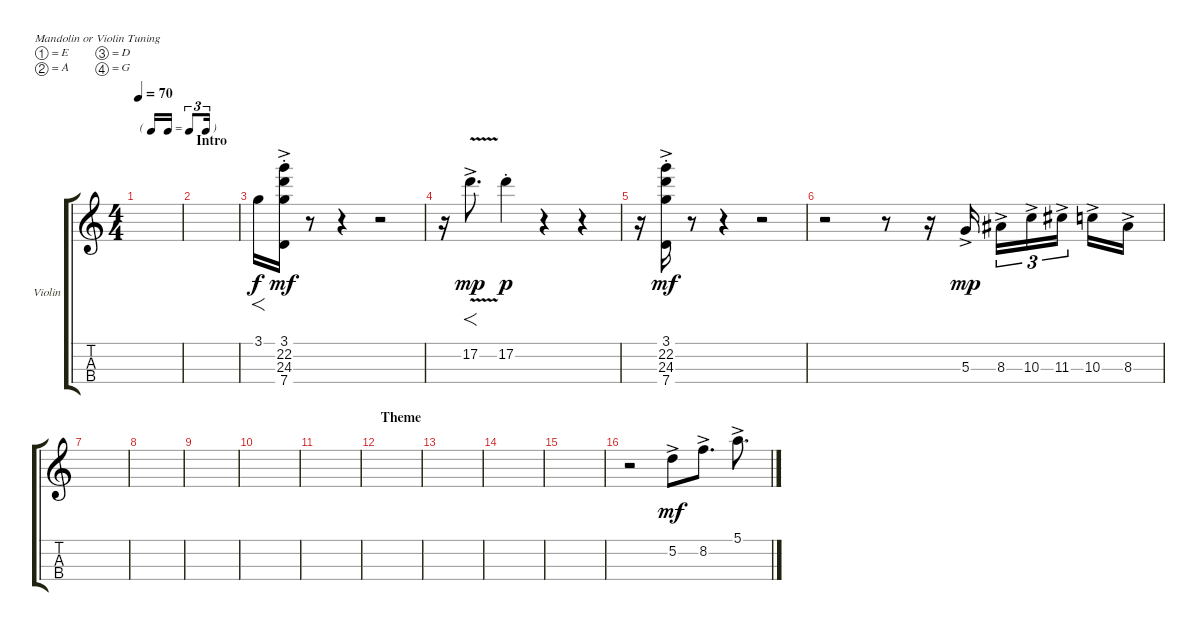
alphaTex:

\bracketExtendMode groupsimilarinstruments
\firstSystemTrackNameOrientation horizontal
\otherSystemsTrackNameOrientation horizontal
\track ("Accordion" "Violin") {instrument violin}
\staff {score tabs}
\tuning (E5 A4 D4 G3)
\ts (4 4)
\tf triplet16th
\tempo 70
\clef g2
\ks c
|
\section ("" "Intro")
\scale
0.266376 |
\scale
0.467249
\ks aminor
3.1.16{f} (3.1{ac st} 24.3{st} 7.4{st} 22.2).16{dy mf} r.8 r.4 r.2 |
\scale
0.266376 r.16 17.2{v ac}.8{f d dy mp} 17.2{st}.4{dy p} r.4 r.4 |
r.16 (3.1{ac st} 24.3{st} 7.4{st} 22.2).16{dy mf} r.8 r.4 r.2 |
r.2 r.8 r.16 5.3{ac}.16{dy mp} 8.3{ac}.16{tu (3 2)} 10.3{ac}.16{tu (3 2)} 11.3{ac}.16{tu (3 2)} 10.3{ac}.16 8.3{ac}.16 |
|
|
|
|
|
\section ("" "Theme")
|
|
|
|
r.2 5.2{ac}.8{dy mf} 8.2{ac}.8{d} 5.1{ac}.8{d}
